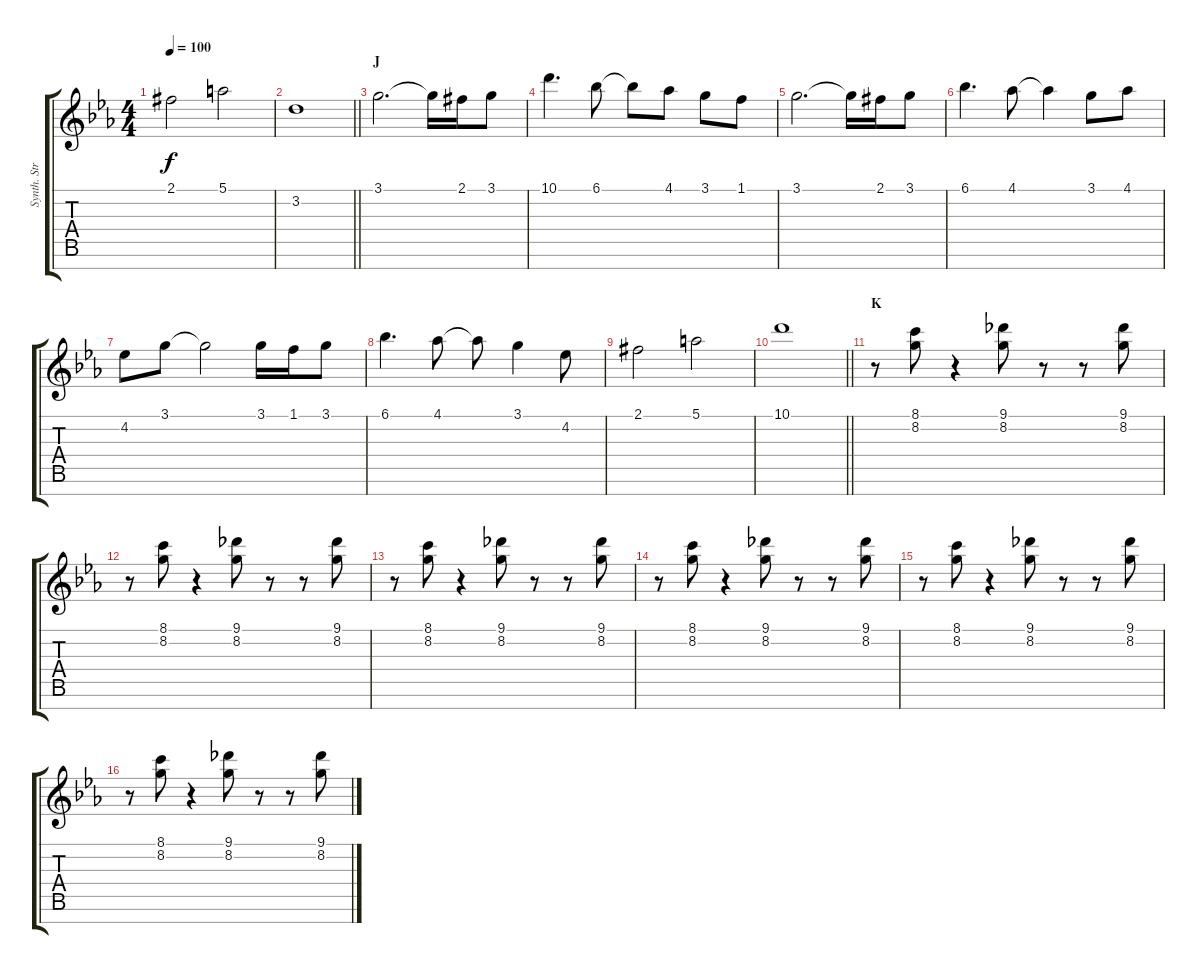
\track ("Synth. Strings" "Synth. Str") {instrument stringensemble1}
\staff {score tabs}
\tuning (E5 B4 G4 D4 A3 E3 B2) {hide}
\ts (4 4)
\tempo 100
\clef g2
\ks eb
2.1{acc #}.2{dy f} 5.1.2 |
\barLineRight lightlight
3.2.1 |
\section ("" "J")
3.1.2{d} 3.1{t}.16 2.1{acc #}.16 3.1.8 |
10.1.4{d} 6.1.8 6.1{t}.8 4.1.8 3.1.8 1.1.8 |
3.1.2{d} 3.1{t}.16 2.1{acc #}.16 3.1.8 |
6.1.4{d} 4.1.8 4.1{t}.4 3.1.8 4.1.8 |
4.2.8 3.1.8 3.1{t}.2 3.1.16 1.1.16 3.1.8 |
6.1.4{d} 4.1.8 4.1{t}.8 3.1.4 4.2.8 |
2.1{acc #}.2 5.1.2 |
\barLineRight lightlight
10.1.1 |
\section ("" "K")
r.8 (8.1 8.2).8 r.4 (9.1 8.2).8 r.8 r.8 (9.1 8.2).8 |
r.8 (8.1 8.2).8 r.4 (9.1 8.2).8 r.8 r.8 (9.1 8.2).8 |
r.8 (8.1 8.2).8 r.4 (9.1 8.2).8 r.8 r.8 (9.1 8.2).8 |
r.8 (8.1 8.2).8 r.4 (9.1 8.2).8 r.8 r.8 (9.1 8.2).8 |
r.8 (8.1 8.2).8 r.4 (9.1 8.2).8 r.8 r.8 (9.1 8.2).8 |
r.8 (8.1 8.2).8 r.4 (9.1 8.2).8 r.8 r.8 (9.1 8.2).8
